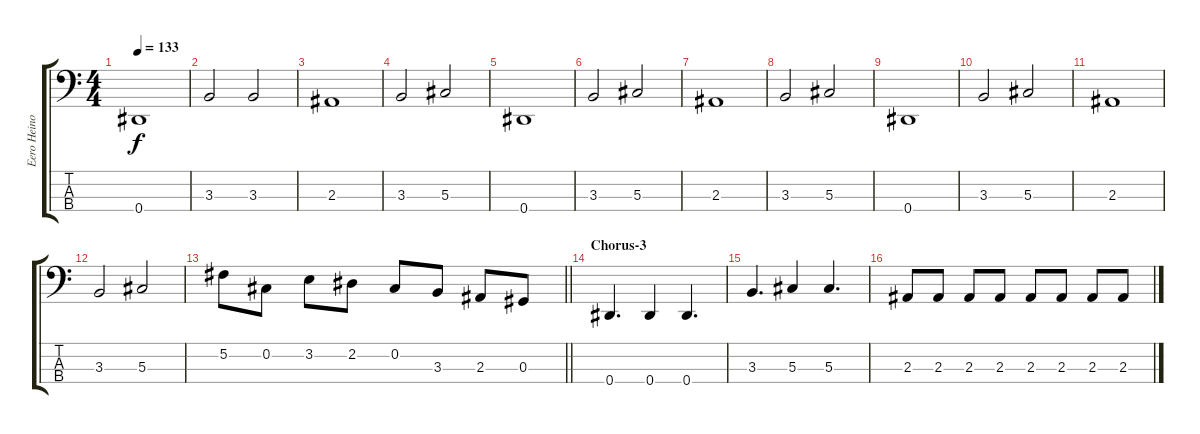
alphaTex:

\track ("Eero Heinonen - Bass Guitar" "Eero Heino") {instrument electricbassfinger}
\staff {score tabs}
\tuning (Gb2 Db2 Ab1 Eb1) {hide}
\ts (4 4)
\tempo 133
\clef f4
\ks c
0.4.1{dy f} |
3.3.2 3.3.2 |
2.3.1 |
3.3.2 5.3.2 |
0.4.1 |
3.3.2 5.3.2 |
2.3.1 |
3.3.2 5.3.2 |
0.4.1 |
3.3.2 5.3.2 |
2.3.1 |
3.3.2 5.3.2 |
\barLineRight lightlight
5.2.8 0.2.8 3.2.8 2.2.8 0.2.8 3.3.8 2.3.8 0.3.8 |
\section ("" "Chorus-3")
0.4.4{d} 0.4.4 0.4.4{d} |
3.3.4{d} 5.3.4 5.3.4{d} |
2.3.8 2.3.8 2.3.8 2.3.8 2.3.8 2.3.8 2.3.8 2.3.8
